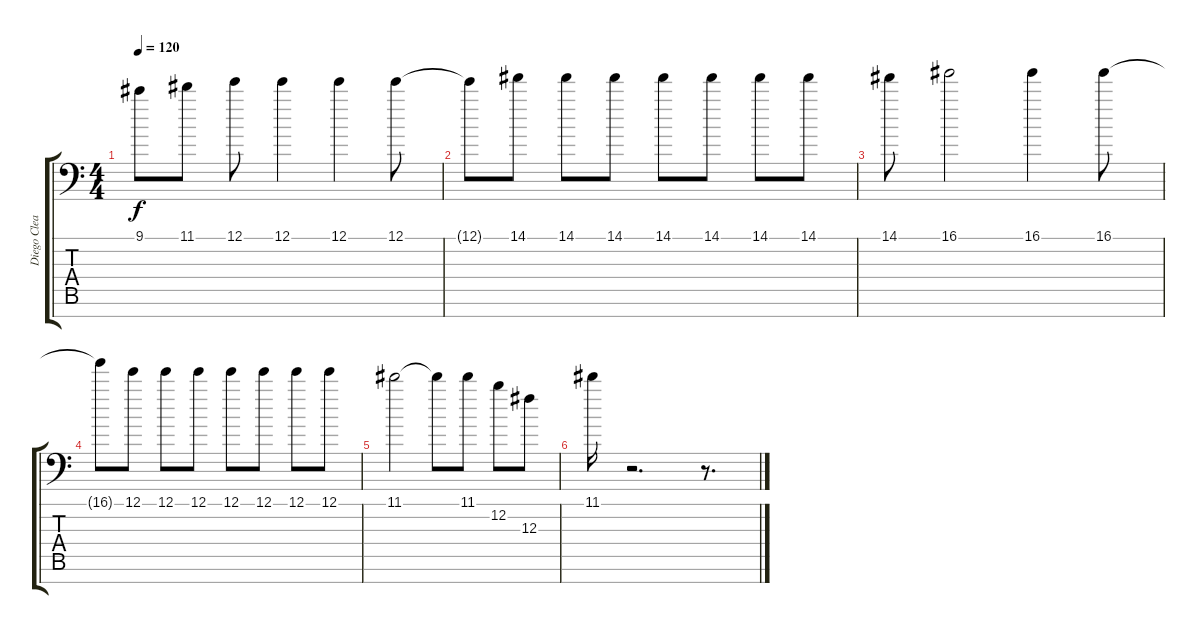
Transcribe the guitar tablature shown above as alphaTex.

\track ("Diego Clean" "Diego Clea") {instrument electricguitarclean}
\staff {score tabs}
\tuning (E4 B3 Gb3 D3 A2 E2 A1) {hide}
\ts (4 4)
\tempo 120
\clef f4
\ks c
9.1{t}.8{dy f} 11.1.8 12.1.8 12.1.4 12.1.4 12.1.8 |
12.1{t}.8 14.1.8 14.1.8 14.1.8 14.1.8 14.1.8 14.1.8 14.1.8 |
14.1.8 16.1.2 16.1.4 16.1.8 |
16.1{t}.8 12.1.8 12.1.8 12.1.8 12.1.8 12.1.8 12.1.8 12.1.8 |
11.1.2 11.1{t}.8 11.1.8 12.2.8 12.3.8 |
11.1.16 r.2{d} r.8{d}
